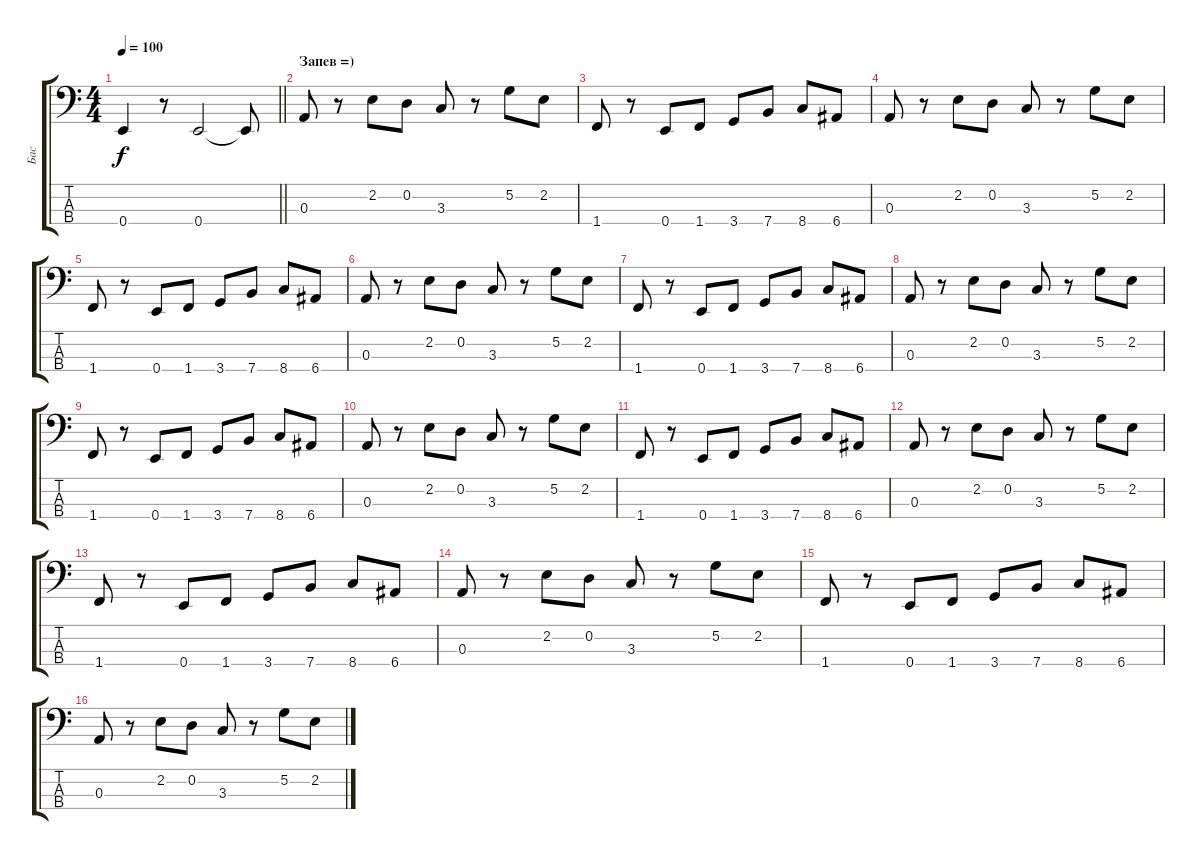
\track ("Бас" "Бас") {instrument electricbassfinger}
\staff {score tabs}
\tuning (G2 D2 A1 E1) {hide}
\ts (4 4)
\tempo 100
\clef f4
\barLineRight lightlight
\ks c
0.4.4{dy f} r.8 0.4.2 0.4{t}.8 |
\section ("" "Запев =)")
0.3.8 r.8 2.2.8 0.2.8 3.3.8 r.8 5.2.8 2.2.8 |
1.4.8 r.8 0.4.8 1.4.8 3.4.8 7.4.8 8.4.8 6.4.8 |
0.3.8 r.8 2.2.8 0.2.8 3.3.8 r.8 5.2.8 2.2.8 |
1.4.8 r.8 0.4.8 1.4.8 3.4.8 7.4.8 8.4.8 6.4.8 |
0.3.8 r.8 2.2.8 0.2.8 3.3.8 r.8 5.2.8 2.2.8 |
1.4.8 r.8 0.4.8 1.4.8 3.4.8 7.4.8 8.4.8 6.4.8 |
0.3.8 r.8 2.2.8 0.2.8 3.3.8 r.8 5.2.8 2.2.8 |
1.4.8 r.8 0.4.8 1.4.8 3.4.8 7.4.8 8.4.8 6.4.8 |
0.3.8 r.8 2.2.8 0.2.8 3.3.8 r.8 5.2.8 2.2.8 |
1.4.8 r.8 0.4.8 1.4.8 3.4.8 7.4.8 8.4.8 6.4.8 |
0.3.8 r.8 2.2.8 0.2.8 3.3.8 r.8 5.2.8 2.2.8 |
1.4.8 r.8 0.4.8 1.4.8 3.4.8 7.4.8 8.4.8 6.4.8 |
0.3.8 r.8 2.2.8 0.2.8 3.3.8 r.8 5.2.8 2.2.8 |
1.4.8 r.8 0.4.8 1.4.8 3.4.8 7.4.8 8.4.8 6.4.8 |
0.3.8 r.8 2.2.8 0.2.8 3.3.8 r.8 5.2.8 2.2.8
